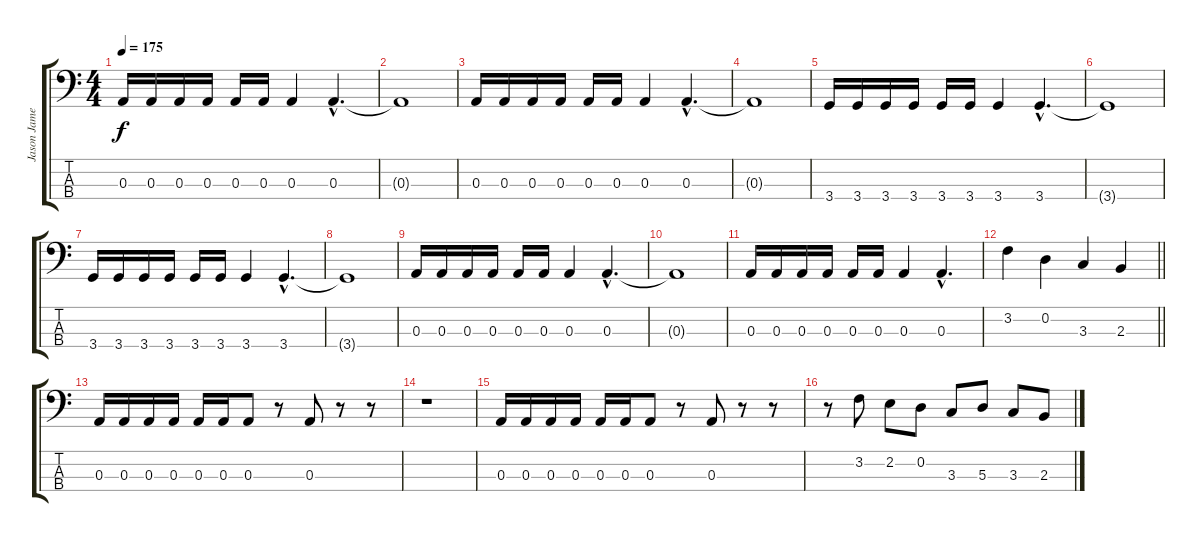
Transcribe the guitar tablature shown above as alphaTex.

\track ("Jason James" "Jason Jame") {instrument electricbasspick}
\staff {score tabs}
\tuning (G2 D2 A1 E1) {hide}
\ts (4 4)
\tempo 175
\clef f4
\ks c
0.3.16{dy f} 0.3.16 0.3.16 0.3.16 0.3.16 0.3.16 0.3.4 0.3{hac}.4{d} |
0.3{t}.1 |
0.3.16 0.3.16 0.3.16 0.3.16 0.3.16 0.3.16 0.3.4 0.3{hac}.4{d} |
0.3{t}.1 |
3.4.16 3.4.16 3.4.16 3.4.16 3.4.16 3.4.16 3.4.4 3.4{hac}.4{d} |
3.4{t}.1 |
3.4.16 3.4.16 3.4.16 3.4.16 3.4.16 3.4.16 3.4.4 3.4{hac}.4{d} |
3.4{t}.1 |
0.3.16 0.3.16 0.3.16 0.3.16 0.3.16 0.3.16 0.3.4 0.3{hac}.4{d} |
0.3{t}.1 |
0.3.16 0.3.16 0.3.16 0.3.16 0.3.16 0.3.16 0.3.4 0.3{hac}.4{d} |
\barLineRight lightlight
3.2.4 0.2.4 3.3.4 2.3.4 |
0.3.16 0.3.16 0.3.16 0.3.16 0.3.16 0.3.16 0.3.8 r.8 0.3.8 r.8 r.8 |
r.1 |
0.3.16 0.3.16 0.3.16 0.3.16 0.3.16 0.3.16 0.3.8 r.8 0.3.8 r.8 r.8 |
r.8 3.2.8 2.2.8 0.2.8 3.3.8 5.3.8 3.3.8 2.3.8
